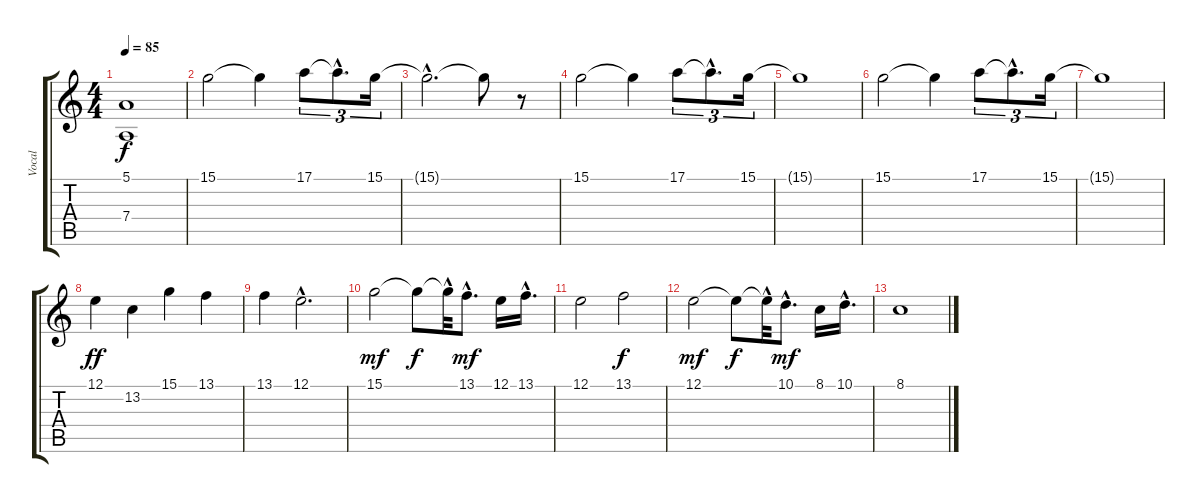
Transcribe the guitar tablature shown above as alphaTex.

\track ("Vocal" "Vocal") {instrument flute}
\staff {score tabs}
\tuning (E4 B3 G3 D3 A2 E2) {hide}
\ts (4 4)
\tempo 85
\clef g2
\ks c
(5.1{t} 7.4{t}).1{dy f} |
15.1.2{volume 14 instrument choiraahs} 15.1{t}.4 17.1.8{tu (3 2) volume 12} 17.1{hac t}.8{d tu (3 2)} 15.1.16{tu (3 2) volume 12} |
15.1{hac t}.2{d} 15.1{t}.8 r.8 |
15.1.2 15.1{t}.4 17.1.8{tu (3 2)} 17.1{hac t}.8{d tu (3 2)} 15.1.16{tu (3 2)} |
15.1{t}.1 |
15.1.2 15.1{t}.4 17.1.8{tu (3 2)} 17.1{hac t}.8{d tu (3 2)} 15.1.16{tu (3 2)} |
15.1{t}.1 |
12.1.4{dy ff} 13.2.4 15.1.4 13.1.4 |
13.1.4 12.1{hac}.2{d} |
15.1.2{dy mf volume 12} 15.1{t}.8{dy f} 15.1{hac t}.32 13.1{hac}.8{d dy mf volume 10} 12.1.16{volume 10} 13.1{hac}.16{d volume 10} |
12.1.2{volume 10} 13.1.2{dy f volume 8} |
12.1.2{dy mf volume 6} 12.1{t}.8{dy f} 12.1{hac t}.32 10.1{hac}.8{d dy mf volume 4} 8.1.16{volume 4} 10.1{hac}.16{d volume 4} |
8.1.1{volume 4}
